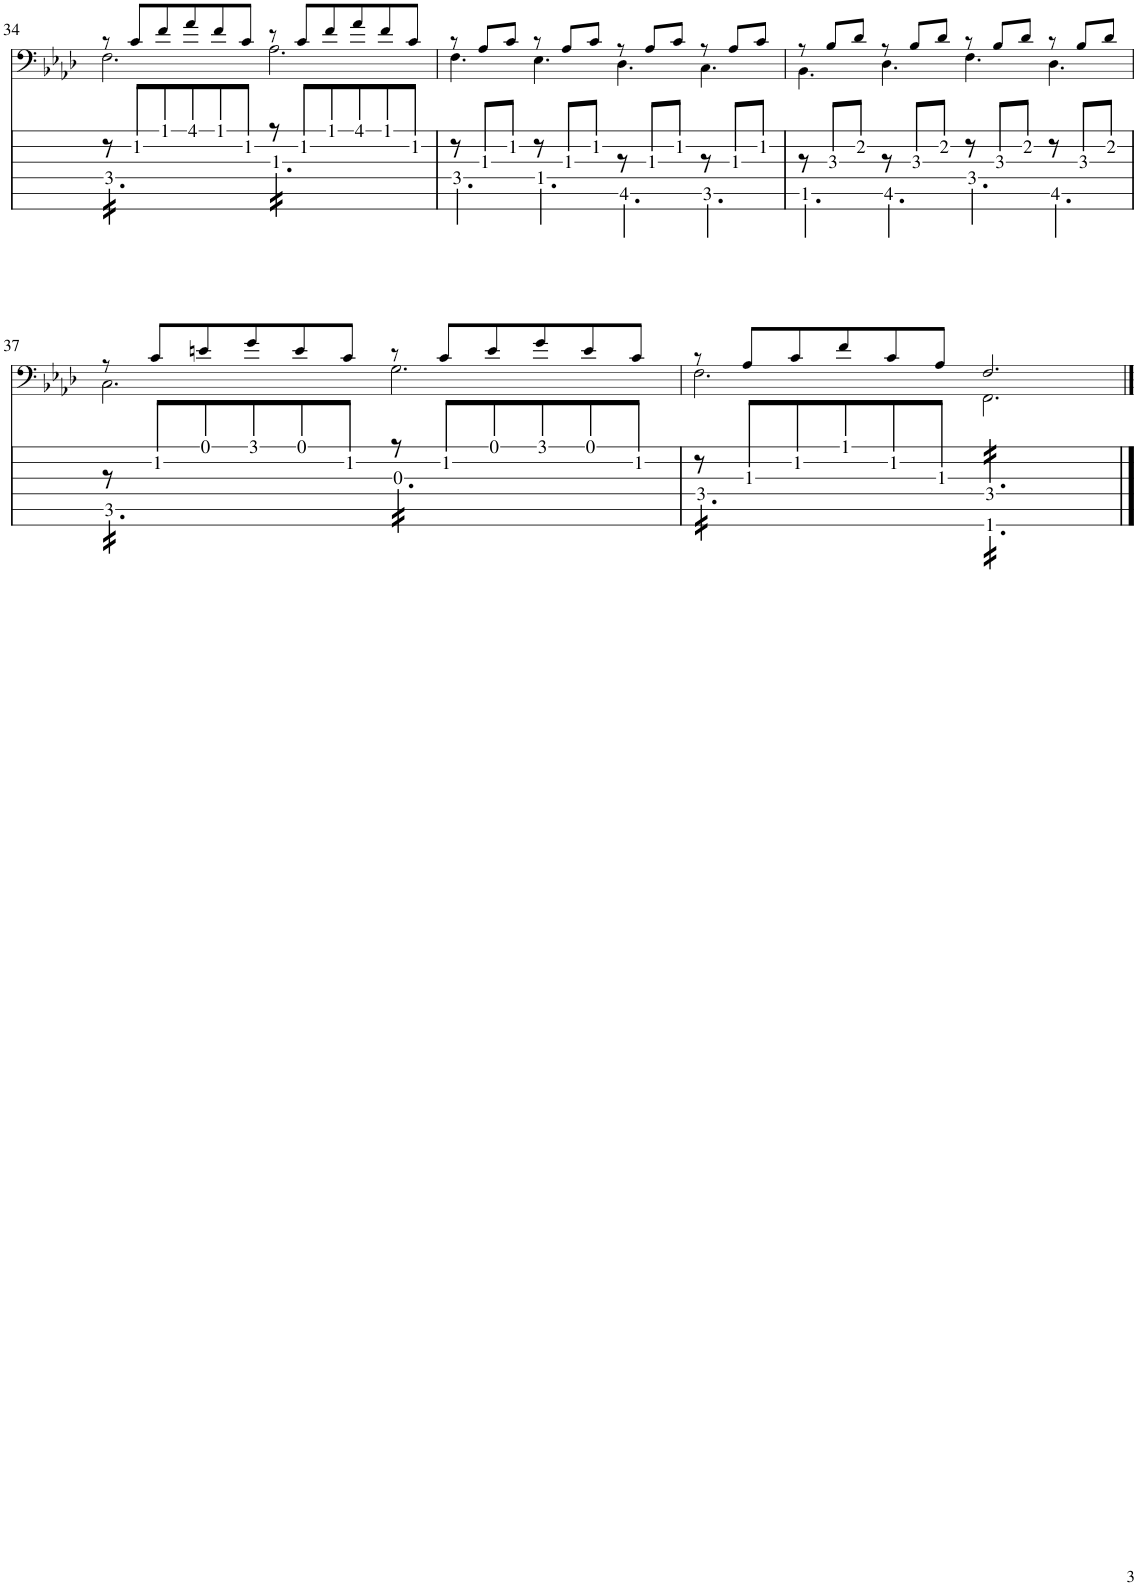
**kern	**kern
*part1	*part1
*staff2	*staff1
*I"Guitar	*
*I'Guit.	*
!!LO:PB:g=z
*	*clefF4
*k[b-e-a-d-]	*k[b-e-a-d-]
*M6/4	*M6/4
=34	=34
*^	*^
8r	2.F\	8r	2.F\
8c/L	.	8c/L	.
8f/	.	8f/	.
8a-/	.	8a-/	.
8f/	.	8f/	.
8c/J	.	8c/J	.
8r	2.A-\	8r	2.A-\
8c/L	.	8c/L	.
8f/	.	8f/	.
8a-/	.	8a-/	.
8f/	.	8f/	.
8c/J	.	8c/J	.
=35	=35	=35	=35
8r	4.F\	8r	4.F\
8A-/L	.	8A-/L	.
8c/J	.	8c/J	.
8r	4.E-\	8r	4.E-\
8A-/L	.	8A-/L	.
8c/J	.	8c/J	.
8r	4.D-\	8r	4.D-\
8A-/L	.	8A-/L	.
8c/J	.	8c/J	.
8r	4.C\	8r	4.C\
8A-/L	.	8A-/L	.
8c/J	.	8c/J	.
=36	=36	=36	=36
8r	4.BB-\	8r	4.BB-\
8B-/L	.	8B-/L	.
8d-/J	.	8d-/J	.
8r	4.D-\	8r	4.D-\
8B-/L	.	8B-/L	.
8d-/J	.	8d-/J	.
8r	4.F\	8r	4.F\
8B-/L	.	8B-/L	.
8d-/J	.	8d-/J	.
8r	4.D-\	8r	4.D-\
8B-/L	.	8B-/L	.
8d-/J	.	8d-/J	.
!!LO:LB:g=z	!!
=37	=37	=37	=37
8r	2.C\	8r	2.C\
8c/L	.	8c/L	.
8en/	.	8en/	.
8g/	.	8g/	.
8e/	.	8e/	.
8c/J	.	8c/J	.
8r	2.G\	8r	2.G\
8c/L	.	8c/L	.
8e/	.	8e/	.
8g/	.	8g/	.
8e/	.	8e/	.
8c/J	.	8c/J	.
=38	=38	=38	=38
8r	2.F\	8r	2.F\
8A-/L	.	8A-/L	.
8c/	.	8c/	.
8f/	.	8f/	.
8c/	.	8c/	.
8A-/J	.	8A-/J	.
2.F/	2.FF\	2.F/	2.FF\
*v	*v	*	*
*	*v	*v
==	==
*-	*-
